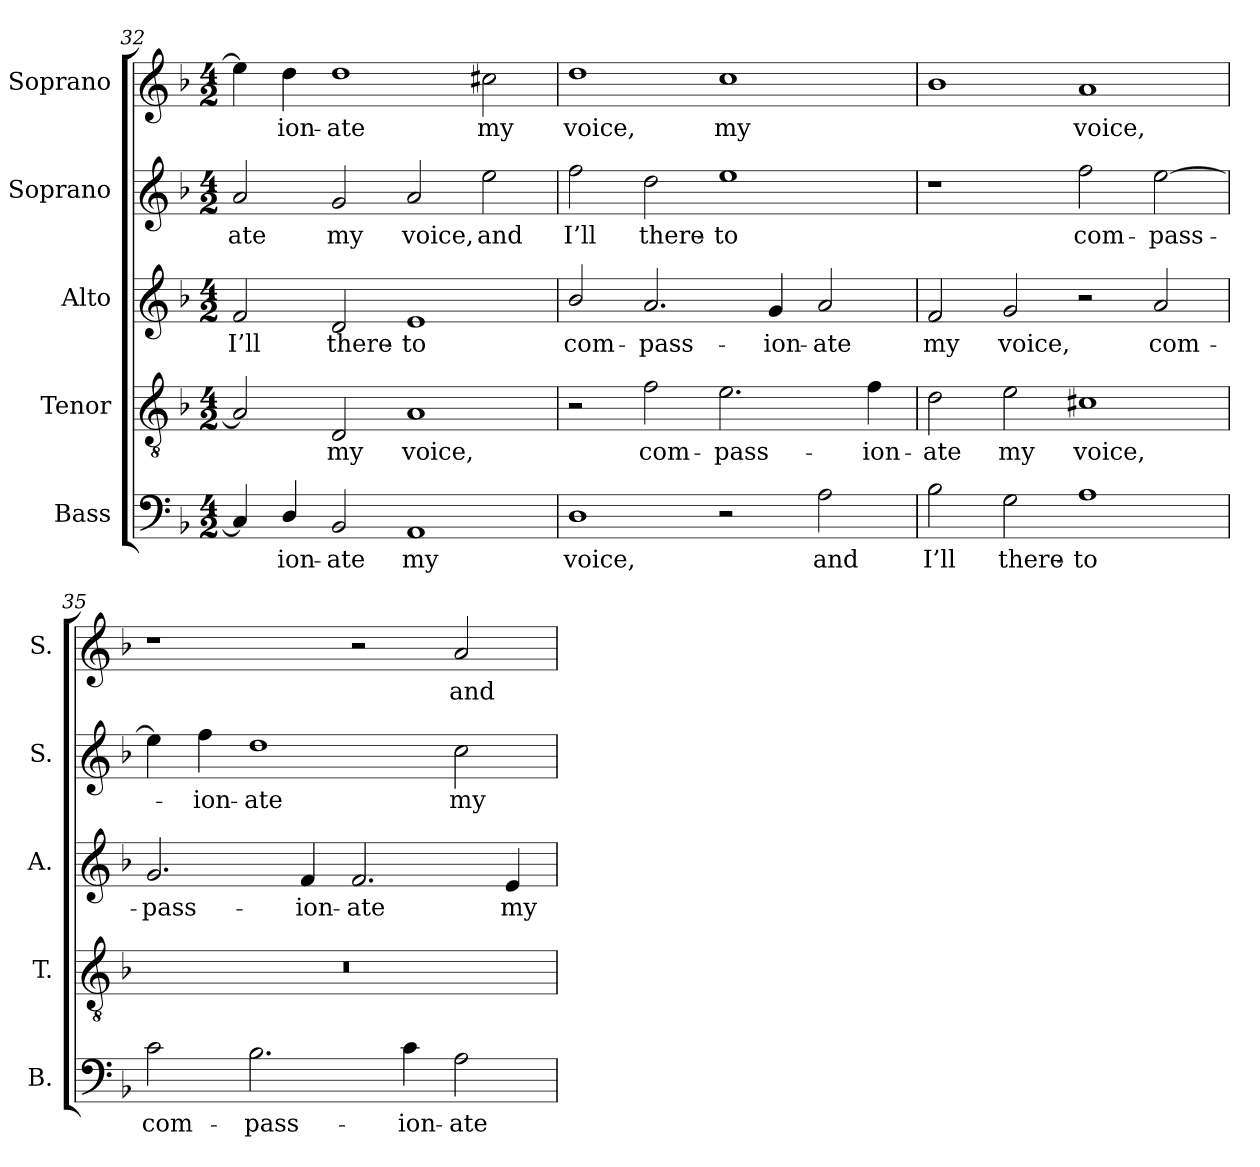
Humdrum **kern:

**kern	**text	**kern	**text	**kern	**text	**kern	**text	**kern	**text
*part5	*part5	*part4	*part4	*part3	*part3	*part2	*part2	*part1	*part1
*staff5	*staff5	*staff4	*staff4	*staff3	*staff3	*staff2	*staff2	*staff1	*staff1
*I"Bass	*	*I"Tenor	*	*I"Alto	*	*I"Soprano	*	*I"Soprano	*
*I'B.	*	*I'T.	*	*I'A.	*	*I'S.	*	*I'S.	*
*clefF4	*	*clefGv2	*	*clefG2	*	*clefG2	*	*clefG2	*
*	*	*ITrd7c12	*	*	*	*	*	*	*
*k[b-]	*	*k[b-]	*	*k[b-]	*	*k[b-]	*	*k[b-]	*
*F:	*	*F:	*	*F:	*	*F:	*	*F:	*
*M4/2	*	*M4/2	*	*M4/2	*	*M4/2	*	*M4/2	*
=32	=32	=32	=32	=32	=32	=32	=32	=32	=32
!	!	!	!	!	!LO:LY:b:color=#000000	!	!	!	!
!	!	!	!	!	!	!	!LO:LY:b:color=#000000	!	!
4C#i/]	.	2AAi/]	.	2fi/	I’ll	2ai/	-ate	4eei\]	.
!	!LO:LY:b:color=#000000	!	!	!	!	!	!	!	!
!	!	!	!	!	!	!	!	!	!LO:LY:b:color=#000000
4Di/	-ion-	.	.	.	.	.	.	4ddi\	-ion-
!	!LO:LY:b:color=#000000	!	!	!	!	!	!	!	!
!	!	!	!LO:LY:b:color=#000000	!	!	!	!	!	!
!	!	!	!	!	!LO:LY:b:color=#000000	!	!	!	!
!	!	!	!	!	!	!	!LO:LY:b:color=#000000	!	!
!	!	!	!	!	!	!	!	!	!LO:LY:b:color=#000000
2BB-i/	-ate	2DDi/	my	2di/	there-	2gi/	my	1ddi	-ate
!	!LO:LY:b:color=#000000	!	!	!	!	!	!	!	!
!	!	!	!LO:LY:b:color=#000000	!	!	!	!	!	!
!	!	!	!	!	!LO:LY:b:color=#000000	!	!	!	!
!	!	!	!	!	!	!	!LO:LY:b:color=#000000	!	!
1AAi	my	1AAi	voice,	1ei	-to	2ai/	voice,	.	.
!	!	!	!	!	!	!	!LO:LY:b:color=#000000	!	!
!	!	!	!	!	!	!	!	!	!LO:LY:b:color=#000000
.	.	.	.	.	.	2eei\	and	2cc#Xi\	my
=33	=33	=33	=33	=33	=33	=33	=33	=33	=33
!	!LO:LY:b:color=#000000	!	!	!	!	!	!	!	!
!	!	!	!	!	!LO:LY:b:color=#000000	!	!	!	!
!	!	!	!	!	!	!	!LO:LY:b:color=#000000	!	!
!	!	!	!	!	!	!	!	!	!LO:LY:b:color=#000000
1Di	voice,	2r	.	2b-i/	com-	2ffi\	I’ll	1ddi	voice,
!	!	!	!LO:LY:b:color=#000000	!	!	!	!	!	!
!	!	!	!	!	!LO:LY:b:color=#000000	!	!	!	!
!	!	!	!	!	!	!	!LO:LY:b:color=#000000	!	!
.	.	2Fi\	com-	2.ai/	-pass-	2ddi\	there-	.	.
!	!	!	!LO:LY:b:color=#000000	!	!	!	!	!	!
!	!	!	!	!	!	!	!LO:LY:b:color=#000000	!	!
!	!	!	!	!	!	!	!	!	!LO:LY:b:color=#000000
2r	.	2.Ei\	-pass-	.	.	1eei	-to	1cci	my
!	!	!	!	!	!LO:LY:b:color=#000000	!	!	!	!
.	.	.	.	4gi/	-ion-	.	.	.	.
!	!LO:LY:b:color=#000000	!	!	!	!	!	!	!	!
!	!	!	!	!	!LO:LY:b:color=#000000	!	!	!	!
2Ai\	and	.	.	2ai/	-ate	.	.	.	.
!	!	!	!LO:LY:b:color=#000000	!	!	!	!	!	!
.	.	4Fi\	-ion-	.	.	.	.	.	.
=34	=34	=34	=34	=34	=34	=34	=34	=34	=34
!	!LO:LY:b:color=#000000	!	!	!	!	!	!	!	!
!	!	!	!LO:LY:b:color=#000000	!	!	!	!	!	!
!	!	!	!	!	!LO:LY:b:color=#000000	!	!	!	!
2B-i\	I’ll	2Di\	-ate	2fi/	my	1r	.	1b-i	.
!	!LO:LY:b:color=#000000	!	!	!	!	!	!	!	!
!	!	!	!LO:LY:b:color=#000000	!	!	!	!	!	!
!	!	!	!	!	!LO:LY:b:color=#000000	!	!	!	!
2Gi\	there-	2Ei\	my	2gi/	voice,	.	.	.	.
!	!LO:LY:b:color=#000000	!	!	!	!	!	!	!	!
!	!	!	!LO:LY:b:color=#000000	!	!	!	!	!	!
!	!	!	!	!	!	!	!LO:LY:b:color=#000000	!	!
!	!	!	!	!	!	!	!	!	!LO:LY:b:color=#000000
1Ai	-to	1C#Xi	voice,	2r	.	2ffi\	com-	1ai	voice,
!	!	!	!	!	!LO:LY:b:color=#000000	!	!	!	!
!	!	!	!	!	!	!	!LO:LY:b:color=#000000	!	!
.	.	.	.	2ai/	com-	[2eei\	-pass-	.	.
!!LO:LB:g=z
=35	=35	=35	=35	=35	=35	=35	=35	=35	=35
!	!LO:LY:b:color=#000000	!LO:N:vis=1	!	!	!	!	!	!	!
!	!	!	!	!	!LO:LY:b:color=#000000	!	!	!	!
2ci\	com-	0r	.	2.gi/	-pass-	4eei\]	.	1r	.
!	!	!	!	!	!	!	!LO:LY:b:color=#000000	!	!
.	.	.	.	.	.	4ffi\	-ion-	.	.
!	!LO:LY:b:color=#000000	!	!	!	!	!	!	!	!
!	!	!	!	!	!	!	!LO:LY:b:color=#000000	!	!
2.B-i\	-pass-	.	.	.	.	1ddi	-ate	.	.
!	!	!	!	!	!LO:LY:b:color=#000000	!	!	!	!
.	.	.	.	4fi/	-ion-	.	.	.	.
!	!	!	!	!	!LO:LY:b:color=#000000	!	!	!	!
.	.	.	.	2.fi/	-ate	.	.	2r	.
!	!LO:LY:b:color=#000000	!	!	!	!	!	!	!	!
4ci\	-ion-	.	.	.	.	.	.	.	.
!	!LO:LY:b:color=#000000	!	!	!	!	!	!	!	!
!	!	!	!	!	!	!	!LO:LY:b:color=#000000	!	!
!	!	!	!	!	!	!	!	!	!LO:LY:b:color=#000000
2Ai\	-ate	.	.	.	.	2cci\	my	2ai/	and
!	!	!	!	!	!LO:LY:b:color=#000000	!	!	!	!
.	.	.	.	4ei/	my	.	.	.	.
=	=	=	=	=	=	=	=	=	=
*-	*-	*-	*-	*-	*-	*-	*-	*-	*-
